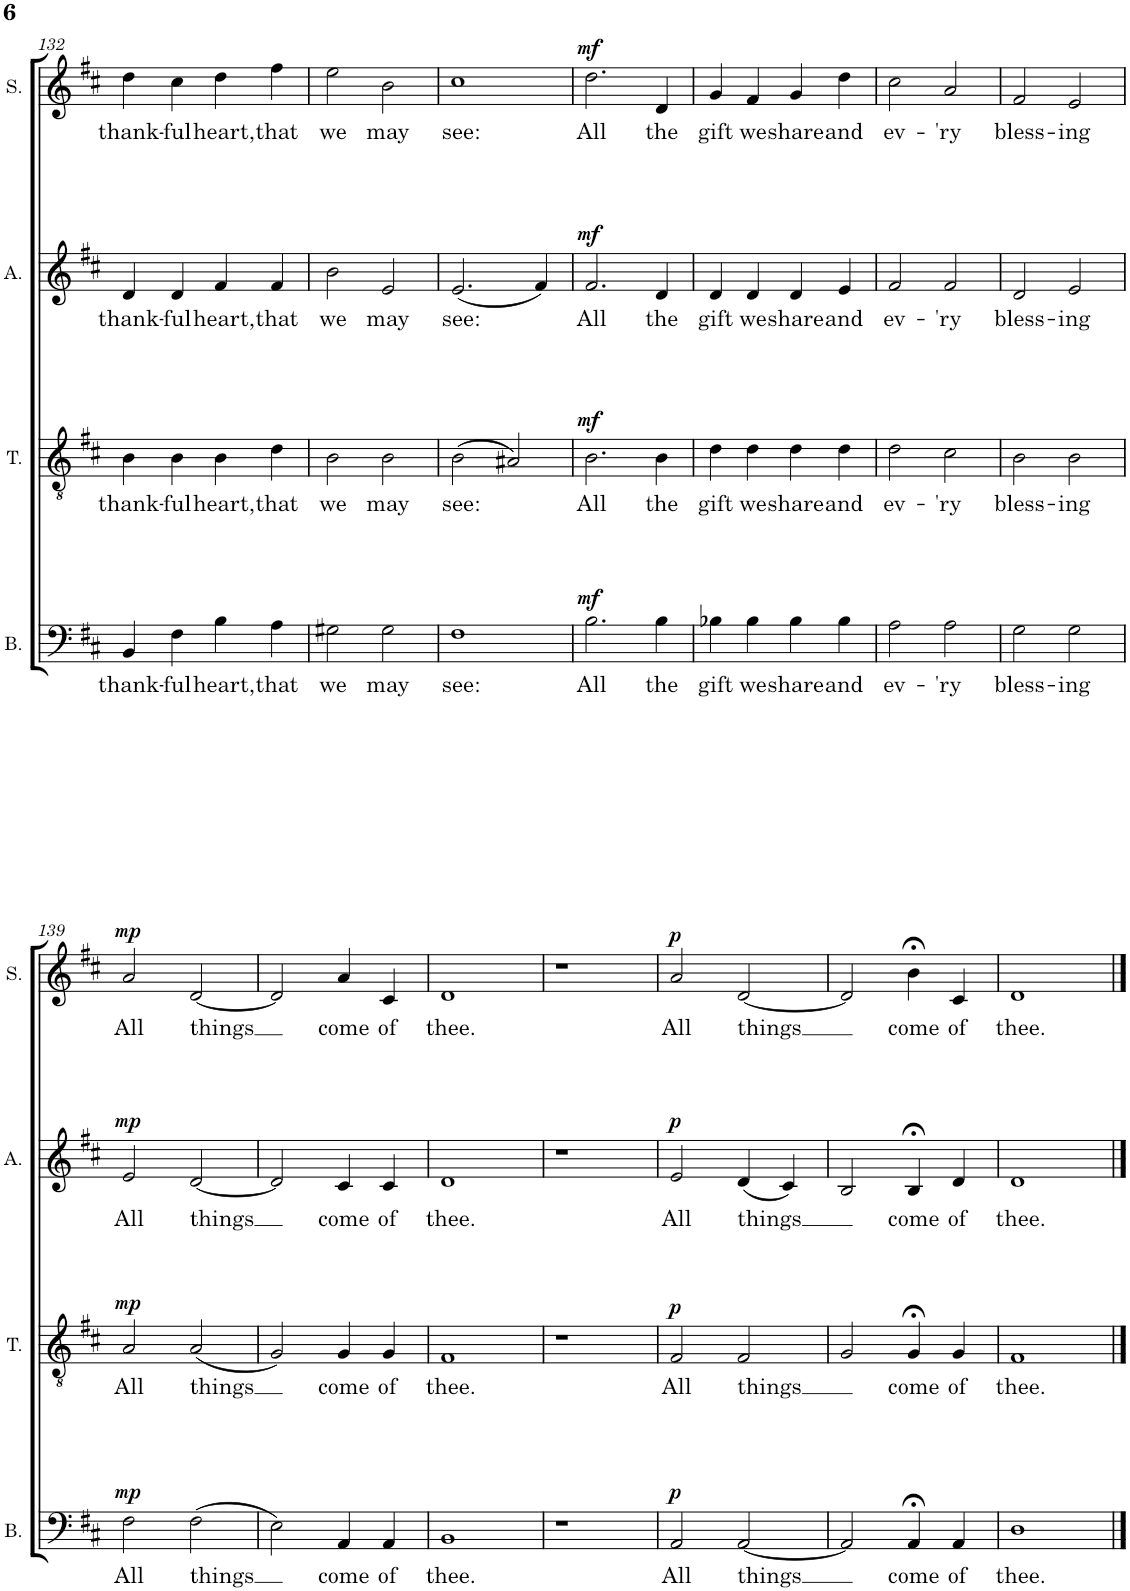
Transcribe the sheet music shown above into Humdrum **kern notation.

**kern	**text	**dynam	**kern	**text	**dynam	**kern	**text	**dynam	**kern	**text	**dynam
*part4	*part4	*part4	*part3	*part3	*part3	*part2	*part2	*part2	*part1	*part1	*part1
*staff4	*staff4	*staff4	*staff3	*staff3	*staff3	*staff2	*staff2	*staff2	*staff1	*staff1	*staff1
*I"Bass	*	*	*I"Tenor	*	*	*I"Alto	*	*	*I"Soprano	*	*
*I'B.	*	*	*I'T.	*	*	*I'A.	*	*	*I'S.	*	*
!!LO:PB:g=z
*clefF4	*	*	*clefGv2	*	*	*clefG2	*	*	*clefG2	*	*
*k[f#c#]	*	*	*k[f#c#]	*	*	*k[f#c#]	*	*	*k[f#c#]	*	*
*M2/2	*	*	*M2/2	*	*	*M2/2	*	*	*M2/2	*	*
=132	=132	=132	=132	=132	=132	=132	=132	=132	=132	=132	=132
!	!LO:LY:b	!	!	!LO:LY:b	!	!	!LO:LY:b	!	!	!LO:LY:b	!
4BB/	thank-	.	4B\	thank-	.	4d/	thank-	.	4dd\	thank-	.
!	!LO:LY:b	!	!	!LO:LY:b	!	!	!LO:LY:b	!	!	!LO:LY:b	!
4F#\	-ful	.	4B\	-ful	.	4d/	-ful	.	4cc#\	-ful	.
!	!LO:LY:b	!	!	!LO:LY:b	!	!	!LO:LY:b	!	!	!LO:LY:b	!
4B\	heart,	.	4B\	heart,	.	4f#/	heart,	.	4dd\	heart,	.
!	!LO:LY:b	!	!	!LO:LY:b	!	!	!LO:LY:b	!	!	!LO:LY:b	!
4A\	that	.	4d\	that	.	4f#/	that	.	4ff#\	that	.
=133	=133	=133	=133	=133	=133	=133	=133	=133	=133	=133	=133
!	!LO:LY:b	!	!	!LO:LY:b	!	!	!LO:LY:b	!	!	!LO:LY:b	!
2G#X\	we	.	2B\	we	.	2b\	we	.	2ee\	we	.
!	!LO:LY:b	!	!	!LO:LY:b	!	!	!LO:LY:b	!	!	!LO:LY:b	!
2G#\	may	.	2B\	may	.	2e/	may	.	2b\	may	.
=134	=134	=134	=134	=134	=134	=134	=134	=134	=134	=134	=134
!	!LO:LY:b	!	!	!LO:LY:b	!	!	!LO:LY:b	!	!	!LO:LY:b	!
1F#	see:	.	(2B\	see:	.	(2.e/	see:	.	1cc#	see:	.
.	.	.	2A#X/)	.	.	.	.	.	.	.	.
.	.	.	.	.	.	4f#/)	.	.	.	.	.
=135	=135	=135	=135	=135	=135	=135	=135	=135	=135	=135	=135
!	!LO:LY:b	!LO:DY:a	!	!LO:LY:b	!LO:DY:a	!	!LO:LY:b	!LO:DY:a	!	!LO:LY:b	!LO:DY:a
2.B\	All	mf	2.B\	All	mf	2.f#/	All	mf	2.dd\	All	mf
!	!LO:LY:b	!	!	!LO:LY:b	!	!	!LO:LY:b	!	!	!LO:LY:b	!
4B\	the	.	4B\	the	.	4d/	the	.	4d/	the	.
=136	=136	=136	=136	=136	=136	=136	=136	=136	=136	=136	=136
!	!LO:LY:b	!	!	!LO:LY:b	!	!	!LO:LY:b	!	!	!LO:LY:b	!
4B-X\	gift	.	4d\	gift	.	4d/	gift	.	4g/	gift	.
!	!LO:LY:b	!	!	!LO:LY:b	!	!	!LO:LY:b	!	!	!LO:LY:b	!
4B-\	we	.	4d\	we	.	4d/	we	.	4f#/	we	.
!	!LO:LY:b	!	!	!LO:LY:b	!	!	!LO:LY:b	!	!	!LO:LY:b	!
4B-\	share	.	4d\	share	.	4d/	share	.	4g/	share	.
!	!LO:LY:b	!	!	!LO:LY:b	!	!	!LO:LY:b	!	!	!LO:LY:b	!
4B-\	and	.	4d\	and	.	4e/	and	.	4dd\	and	.
=137	=137	=137	=137	=137	=137	=137	=137	=137	=137	=137	=137
!	!LO:LY:b	!	!	!LO:LY:b	!	!	!LO:LY:b	!	!	!LO:LY:b	!
2A\	ev-	.	2d\	ev-	.	2f#/	ev-	.	2cc#\	ev-	.
!	!LO:LY:b	!	!	!LO:LY:b	!	!	!LO:LY:b	!	!	!LO:LY:b	!
2A\	-'ry	.	2c#\	-'ry	.	2f#/	-'ry	.	2a/	-'ry	.
=138	=138	=138	=138	=138	=138	=138	=138	=138	=138	=138	=138
!	!LO:LY:b	!	!	!LO:LY:b	!	!	!LO:LY:b	!	!	!LO:LY:b	!
2G\	bless-	.	2B\	bless-	.	2d/	bless-	.	2f#/	bless-	.
!	!LO:LY:b	!	!	!LO:LY:b	!	!	!LO:LY:b	!	!	!LO:LY:b	!
2G\	-ing	.	2B\	-ing	.	2e/	-ing	.	2e/	-ing	.
!!LO:LB:g=z
=139	=139	=139	=139	=139	=139	=139	=139	=139	=139	=139	=139
!	!LO:LY:b	!LO:DY:a	!	!LO:LY:b	!LO:DY:a	!	!LO:LY:b	!LO:DY:a	!	!LO:LY:b	!LO:DY:a
2F#\	All	mp	2A/	All	mp	2e/	All	mp	2a/	All	mp
!	!LO:LY:b	!	!	!LO:LY:b	!	!	!LO:LY:b	!	!	!LO:LY:b	!
(2F#\	things	.	(2A/	things	.	[2d/	things	.	[2d/	things	.
=140	=140	=140	=140	=140	=140	=140	=140	=140	=140	=140	=140
2E\)	.	.	2G/)	.	.	2d/]	.	.	2d/]	.	.
!	!LO:LY:b	!	!	!LO:LY:b	!	!	!LO:LY:b	!	!	!LO:LY:b	!
4AA/	come	.	4G/	come	.	4c#/	come	.	4a/	come	.
!	!LO:LY:b	!	!	!LO:LY:b	!	!	!LO:LY:b	!	!	!LO:LY:b	!
4AA/	of	.	4G/	of	.	4c#/	of	.	4c#/	of	.
=141	=141	=141	=141	=141	=141	=141	=141	=141	=141	=141	=141
!	!LO:LY:b	!	!	!LO:LY:b	!	!	!LO:LY:b	!	!	!LO:LY:b	!
1BB	thee.	.	1F#	thee.	.	1d	thee.	.	1d	thee.	.
=142	=142	=142	=142	=142	=142	=142	=142	=142	=142	=142	=142
1r	.	.	1r	.	.	1r	.	.	1r	.	.
=143	=143	=143	=143	=143	=143	=143	=143	=143	=143	=143	=143
!	!LO:LY:b	!LO:DY:a	!	!LO:LY:b	!LO:DY:a	!	!LO:LY:b	!LO:DY:a	!	!LO:LY:b	!LO:DY:a
2AA/	All	p	2F#/	All	p	2e/	All	p	2a/	All	p
!	!LO:LY:b	!	!	!LO:LY:b	!	!	!LO:LY:b	!	!	!LO:LY:b	!
[2AA/	things	.	2F#/	things	.	(4d/	things	.	[2d/	things	.
.	.	.	.	.	.	4c#/)	.	.	.	.	.
=144	=144	=144	=144	=144	=144	=144	=144	=144	=144	=144	=144
2AA/]	.	.	2G/	.	.	2B/	.	.	2d/]	.	.
!	!LO:LY:b	!	!	!LO:LY:b	!	!	!LO:LY:b	!	!	!LO:LY:b	!
4AA;</	come	.	4G;</	come	.	4B;</	come	.	4b;<\	come	.
!	!LO:LY:b	!	!	!LO:LY:b	!	!	!LO:LY:b	!	!	!LO:LY:b	!
4AA/	of	.	4G/	of	.	4d/	of	.	4c#/	of	.
=145	=145	=145	=145	=145	=145	=145	=145	=145	=145	=145	=145
!	!LO:LY:b	!	!	!LO:LY:b	!	!	!LO:LY:b	!	!	!LO:LY:b	!
1D	thee.	.	1F#	thee.	.	1d	thee.	.	1d	thee.	.
==	==	==	==	==	==	==	==	==	==	==	==
*-	*-	*-	*-	*-	*-	*-	*-	*-	*-	*-	*-
